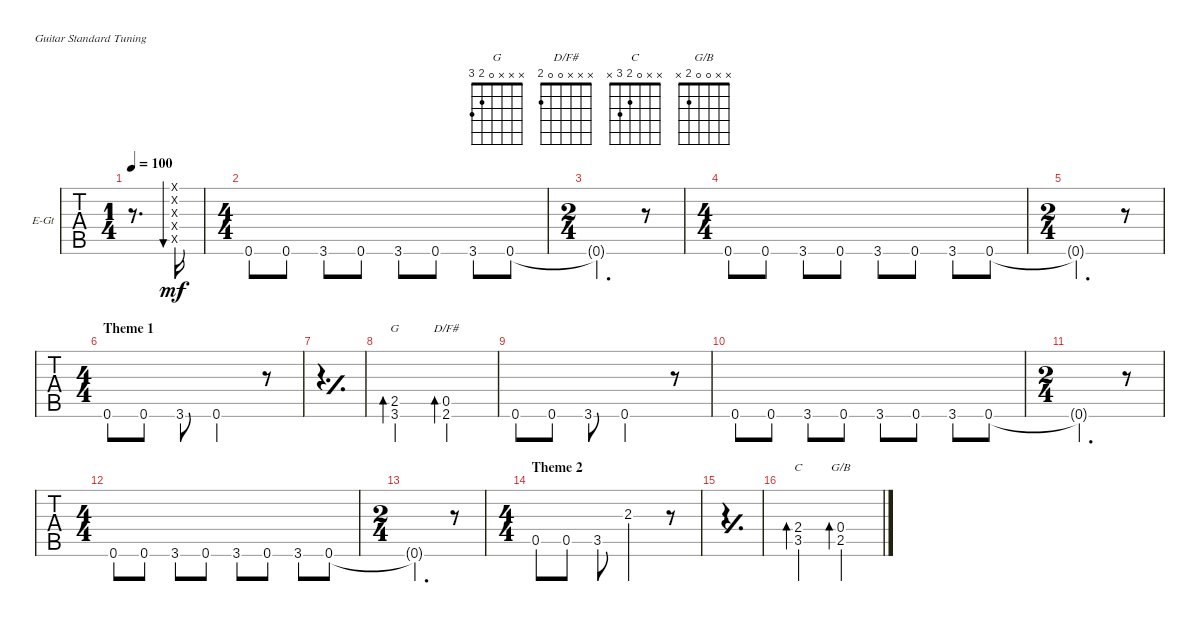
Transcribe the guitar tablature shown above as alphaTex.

\defaultSystemsLayout 4
\bracketExtendMode groupsimilarinstruments
\firstSystemTrackNameOrientation horizontal
\otherSystemsTrackNameOrientation horizontal
\track ("Guitar" "E-Gt") {instrument electricguitarclean}
\staff {tabs}
\tuning (E4 B3 G3 D3 A2 E2)
\chord ("G" x x x 0 2 3)
\chord ("D/F#" x x x 0 0 2)
\chord ("C" x x 0 2 3 x)
\chord ("G/B" x x 0 0 2 x)
\ts (1 4)
\tempo 100
\clef g2
\ks c
r.8{d dy mf instrument electricguitarclean} (0.1{x} 0.2{x} 0.3{x} 2.4{x} 2.5{x}).16{bu 46} |
\ts (4 4)
0.6.8 0.6.8 3.6.8 0.6.8 3.6.8 0.6.8 3.6.8 0.6.8 |
\ts (2 4)
0.6{t}.4{d} r.8 |
\ts (4 4)
0.6.8 0.6.8 3.6.8 0.6.8 3.6.8 0.6.8 3.6.8 0.6.8 |
\ts (2 4)
0.6{t}.4{d} r.8 |
\ts (4 4)
\section ("" "Theme 1")
0.6.8 0.6.8 3.6.8 0.6.2 r.8 |
\simile simple
|
\simile none
(3.6 2.5).2{bd 119 ch "G"} (2.6 0.5).2{bd 119 ch "D/F#"} |
0.6.8 0.6.8 3.6.8 0.6.2 r.8 |
0.6.8 0.6.8 3.6.8 0.6.8 3.6.8 0.6.8 3.6.8 0.6.8 |
\ts (2 4)
0.6{t}.4{d} r.8 |
\ts (4 4)
0.6.8 0.6.8 3.6.8 0.6.8 3.6.8 0.6.8 3.6.8 0.6.8 |
\ts (2 4)
0.6{t}.4{d} r.8 |
\ts (4 4)
\section ("" "Theme 2")
0.5.8 0.5.8 3.5.8 2.3.2 r.8 |
\simile simple
|
\simile none
(3.5 2.4).2{bd 113 ch "C"} (0.4 2.5).2{bd 113 ch "G/B"}
